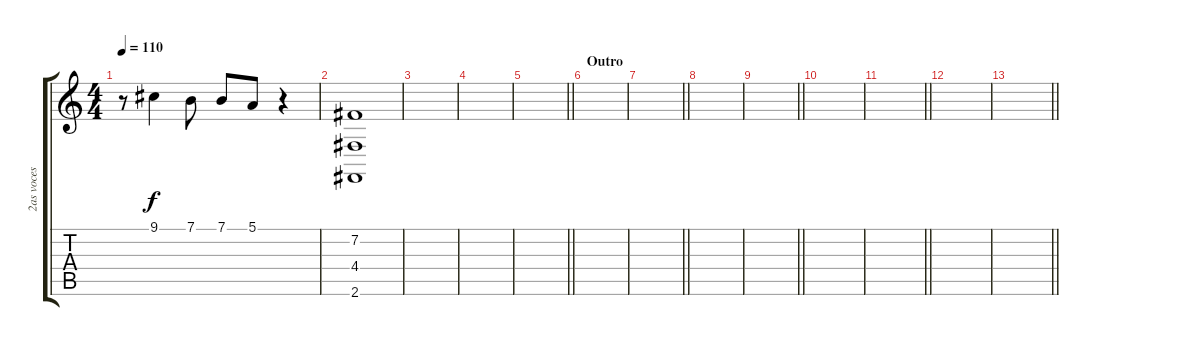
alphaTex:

\track ("2as voces" "2as voces") {instrument cello}
\staff {score tabs}
\tuning (E4 B3 G3 D3 A2 E2) {hide}
\ts (4 4)
\tempo 110
\clef g2
\ks c
r.8{dy f} 9.1.4 7.1.8 7.1.8 5.1.8 r.4 |
(7.2 4.4 2.6).1 |
|
|
\barLineRight lightlight
|
\section ("" "Outro")
|
\barLineRight lightlight
|
|
\barLineRight lightlight
|
|
\barLineRight lightlight
|
|
\barLineRight lightlight
